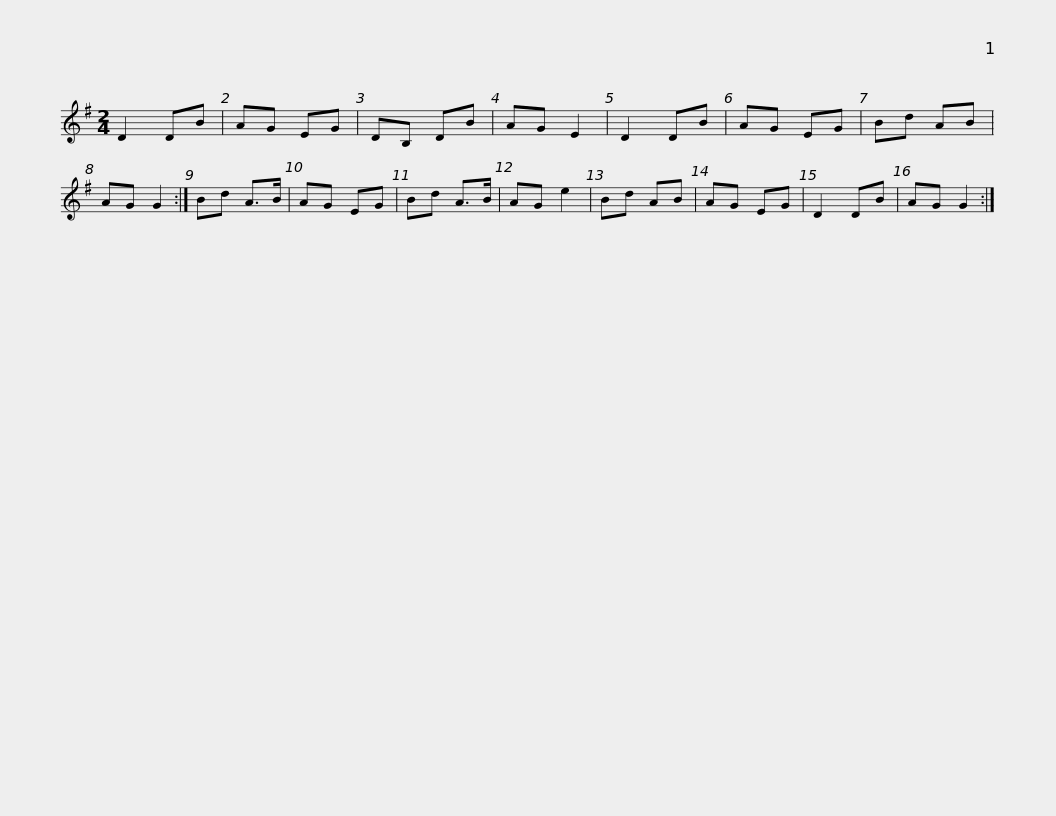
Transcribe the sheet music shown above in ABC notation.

X:1
L:1/8
M:2/4
I:linebreak $
K:G
V:1 treble
V:1
 D2 DB | AG EG | DB, DB | AG E2 | D2 DB | %5
 AG EG | Bd AB | AG G2 :| Bd A>B | AG EG | %10
 Bd A>B |$ AG e2 | Bd AB | AG EG | D2 DB | %15
 AG G2 :| %16
